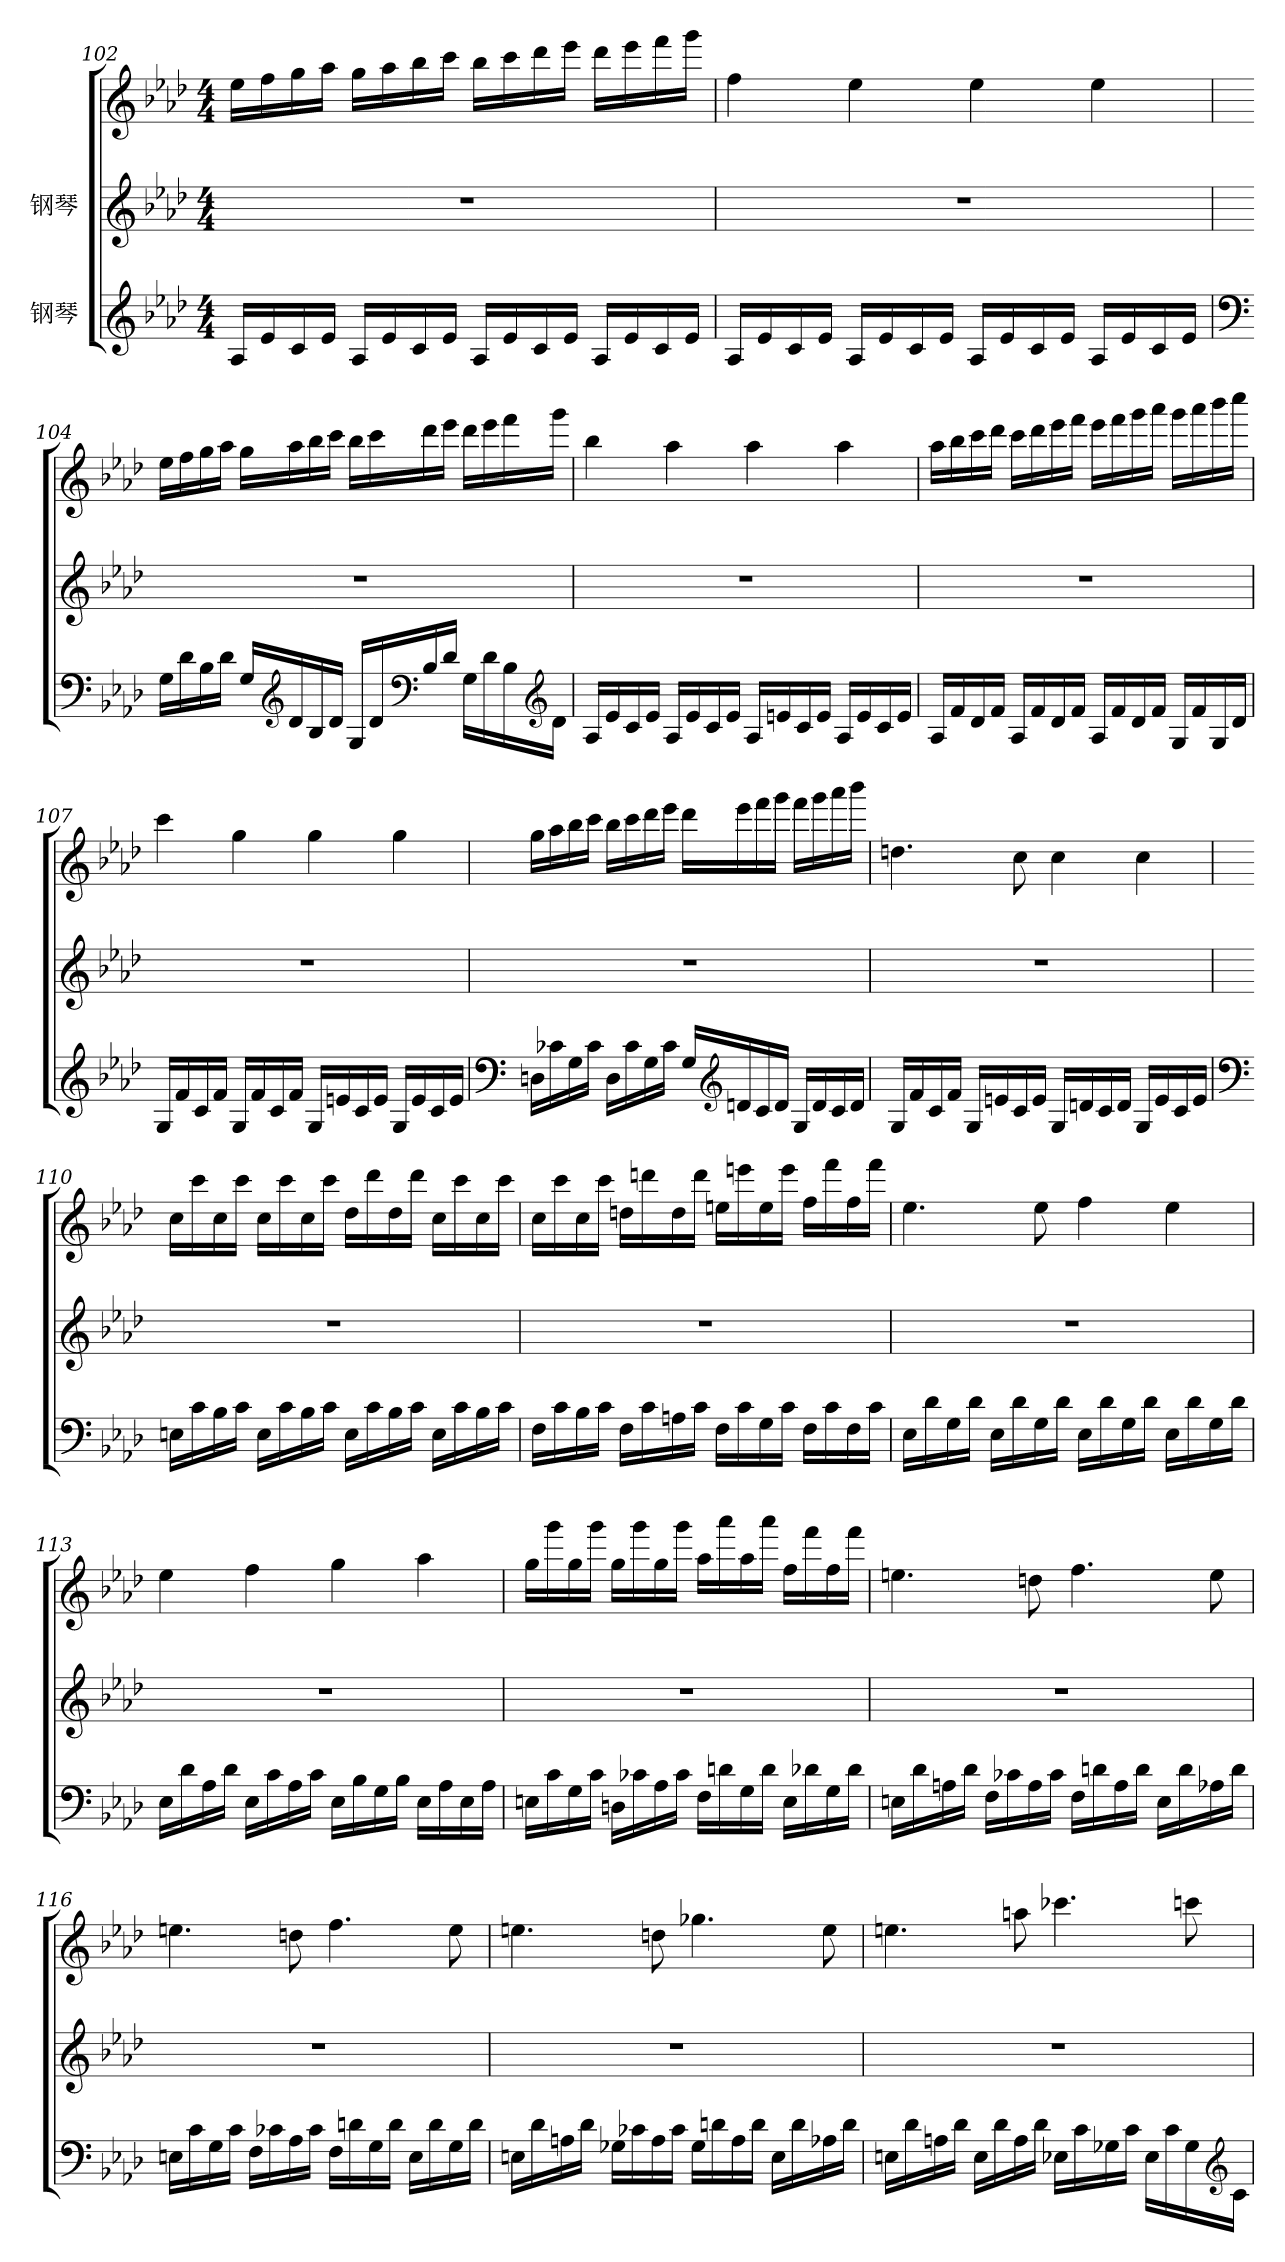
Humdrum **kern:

**kern	**kern	**kern
*part2	*part1	*part1
*staff3	*staff2	*staff1
*I"钢琴	*I"钢琴	*
*clefG2	*clefG2	*clefG2
*k[b-e-a-d-]	*k[b-e-a-d-]	*k[b-e-a-d-]
*M4/4	*M4/4	*M4/4
=102	=102	=102
16A-/LL	1r	16ee-\LL
16e-/	.	16ff\
16c/	.	16gg\
16e-/JJ	.	16aa-\JJ
16A-/LL	.	16gg\LL
16e-/	.	16aa-\
16c/	.	16bb-\
16e-/JJ	.	16ccc\JJ
16A-/LL	.	16bb-\LL
16e-/	.	16ccc\
16c/	.	16ddd-\
16e-/JJ	.	16eee-\JJ
16A-/LL	.	16ddd-\LL
16e-/	.	16eee-\
16c/	.	16fff\
16e-/JJ	.	16ggg\JJ
!!LO:LB:g=z
=103	=103	=103
16A-/LL	1r	4ff\
16e-/	.	.
16c/	.	.
16e-/JJ	.	.
16A-/LL	.	4ee-\
16e-/	.	.
16c/	.	.
16e-/JJ	.	.
16A-/LL	.	4ee-\
16e-/	.	.
16c/	.	.
16e-/JJ	.	.
16A-/LL	.	4ee-\
16e-/	.	.
16c/	.	.
16e-/JJ	.	.
=104	=104	=104
*clefF4	*	*
16G\LL	1r	16ee-\LL
16d-\	.	16ff\
16B-\	.	16gg\
16d-\JJ	.	16aa-\JJ
16G/LL	.	16gg\LL
*clefG2	*	*
16d-/	.	16aa-\
16B-/	.	16bb-\
16d-/JJ	.	16ccc\JJ
16G/LL	.	16bb-\LL
16d-/	.	16ccc\
*clefF4	*	*
16B-/	.	16ddd-\
16d-/JJ	.	16eee-\JJ
16G\LL	.	16ddd-\LL
16d-\	.	16eee-\
16B-\	.	16fff\
*clefG2	*	*
16d-\JJ	.	16ggg\JJ
!!LO:LB:g=z
=105	=105	=105
16A-/LL	1r	4bb-\
16e-/	.	.
16c/	.	.
16e-/JJ	.	.
16A-/LL	.	4aa-\
16e-/	.	.
16c/	.	.
16e-/JJ	.	.
16A-/LL	.	4aa-\
16en/	.	.
16c/	.	.
16e/JJ	.	.
16A-/LL	.	4aa-\
16e/	.	.
16c/	.	.
16e/JJ	.	.
=106	=106	=106
16A-/LL	1r	16aa-\LL
16f/	.	16bb-\
16d-/	.	16ccc\
16f/JJ	.	16ddd-\JJ
16A-/LL	.	16ccc\LL
16f/	.	16ddd-\
16d-/	.	16eee-\
16f/JJ	.	16fff\JJ
16A-/LL	.	16eee-\LL
16f/	.	16fff\
16d-/	.	16ggg\
16f/JJ	.	16aaa-\JJ
16G/LL	.	16ggg\LL
16f/	.	16aaa-\
16G/	.	16bbb-\
16d-/JJ	.	16cccc\JJ
!!LO:LB:g=z
=107	=107	=107
16G/LL	1r	4ccc\
16f/	.	.
16c/	.	.
16f/JJ	.	.
16G/LL	.	4gg\
16f/	.	.
16c/	.	.
16f/JJ	.	.
16G/LL	.	4gg\
16en/	.	.
16c/	.	.
16e/JJ	.	.
16G/LL	.	4gg\
16e/	.	.
16c/	.	.
16e/JJ	.	.
!!LO:PB:g=z
=108	=108	=108
*clefF4	*	*
16Dn\LL	1r	16gg\LL
16c-X\	.	16aa-\
16G\	.	16bb-\
16c-\JJ	.	16ccc\JJ
16D\LL	.	16bb-\LL
16c-\	.	16ccc\
16G\	.	16ddd-\
16c-\JJ	.	16eee-\JJ
16G/LL	.	16ddd-\LL
*clefG2	*	*
16dn/	.	16eee-\
16c-/	.	16fff\
16d/JJ	.	16ggg\JJ
16G/LL	.	16fff\LL
16d/	.	16ggg\
16c-/	.	16aaa-\
16d/JJ	.	16bbb-\JJ
=109	=109	=109
16G/LL	1r	4.ddn\
16f/	.	.
16c/	.	.
16f/JJ	.	.
16G/LL	.	.
16en/	.	.
16c/	.	8cc\
16e/JJ	.	.
16G/LL	.	4cc\
16dn/	.	.
16c/	.	.
16d/JJ	.	.
16G/LL	.	4cc\
16e/	.	.
16c/	.	.
16e/JJ	.	.
!!LO:LB:g=z
=110	=110	=110
*clefF4	*	*
16En\LL	1r	16cc\LL
16c\	.	16ccc\
16B-\	.	16cc\
16c\JJ	.	16ccc\JJ
16E\LL	.	16cc\LL
16c\	.	16ccc\
16B-\	.	16cc\
16c\JJ	.	16ccc\JJ
16E\LL	.	16dd-\LL
16c\	.	16ddd-\
16B-\	.	16dd-\
16c\JJ	.	16ddd-\JJ
16E\LL	.	16cc\LL
16c\	.	16ccc\
16B-\	.	16cc\
16c\JJ	.	16ccc\JJ
=111	=111	=111
16F\LL	1r	16cc\LL
16c\	.	16ccc\
16B-\	.	16cc\
16c\JJ	.	16ccc\JJ
16F\LL	.	16ddn\LL
16c\	.	16dddn\
16An\	.	16dd\
16c\JJ	.	16ddd\JJ
16F\LL	.	16een\LL
16c\	.	16eeen\
16G\	.	16ee\
16c\JJ	.	16eee\JJ
16F\LL	.	16ff\LL
16c\	.	16fff\
16F\	.	16ff\
16c\JJ	.	16fff\JJ
!!LO:LB:g=z
=112	=112	=112
16E-\LL	1r	4.ee-\
16d-\	.	.
16G\	.	.
16d-\JJ	.	.
16E-\LL	.	.
16d-\	.	.
16G\	.	8ee-\
16d-\JJ	.	.
16E-\LL	.	4ff\
16d-\	.	.
16G\	.	.
16d-\JJ	.	.
16E-\LL	.	4ee-\
16d-\	.	.
16G\	.	.
16d-\JJ	.	.
=113	=113	=113
16E-\LL	1r	4ee-\
16d-\	.	.
16A-\	.	.
16d-\JJ	.	.
16E-\LL	.	4ff\
16c\	.	.
16A-\	.	.
16c\JJ	.	.
16E-\LL	.	4gg\
16B-\	.	.
16G\	.	.
16B-\JJ	.	.
16E-\LL	.	4aa-\
16A-\	.	.
16E-\	.	.
16A-\JJ	.	.
!!LO:LB:g=z
=114	=114	=114
16En\LL	1r	16gg\LL
16c\	.	16ggg\
16G\	.	16gg\
16c\JJ	.	16ggg\JJ
16Dn\LL	.	16gg\LL
16c-X\	.	16ggg\
16A-\	.	16gg\
16c-\JJ	.	16ggg\JJ
16F\LL	.	16aa-\LL
16dn\	.	16aaa-\
16G\	.	16aa-\
16d\JJ	.	16aaa-\JJ
16E\LL	.	16ff\LL
16d-X\	.	16fff\
16G\	.	16ff\
16d-\JJ	.	16fff\JJ
=115	=115	=115
16En\LL	1r	4.een\
16d-\	.	.
16An\	.	.
16d-\JJ	.	.
16F\LL	.	.
16c-X\	.	.
16A\	.	8ddn\
16c-\JJ	.	.
16F\LL	.	4.ff\
16dn\	.	.
16A\	.	.
16d\JJ	.	.
16E\LL	.	.
16d\	.	.
16A-X\	.	8ee\
16d\JJ	.	.
!!LO:PB:g=z
=116	=116	=116
16En\LL	1r	4.een\
16c\	.	.
16G\	.	.
16c\JJ	.	.
16F\LL	.	.
16c-X\	.	.
16A-\	.	8ddn\
16c-\JJ	.	.
16F\LL	.	4.ff\
16dn\	.	.
16G\	.	.
16d\JJ	.	.
16E\LL	.	.
16d\	.	.
16G\	.	8ee\
16d\JJ	.	.
=117	=117	=117
16En\LL	1r	4.een\
16d-\	.	.
16An\	.	.
16d-\JJ	.	.
16G-X\LL	.	.
16c-X\	.	.
16A\	.	8ddn\
16c-\JJ	.	.
16G-\LL	.	4.gg-X\
16dn\	.	.
16A\	.	.
16d\JJ	.	.
16E\LL	.	.
16d\	.	.
16A-X\	.	8ee\
16d\JJ	.	.
!!LO:LB:g=z
=118	=118	=118
16En\LL	1r	4.een\
16d-\	.	.
16An\	.	.
16d-\JJ	.	.
16E\LL	.	.
16d-\	.	.
16A\	.	8aan\
16d-\JJ	.	.
16E-X\LL	.	4.ccc-X\
16c\	.	.
16G-X\	.	.
16c\JJ	.	.
16E-\LL	.	.
16c\	.	.
16G-\	.	8cccn\
*clefG2	*	*
16c\JJ	.	.
=	=	=
*-	*-	*-
